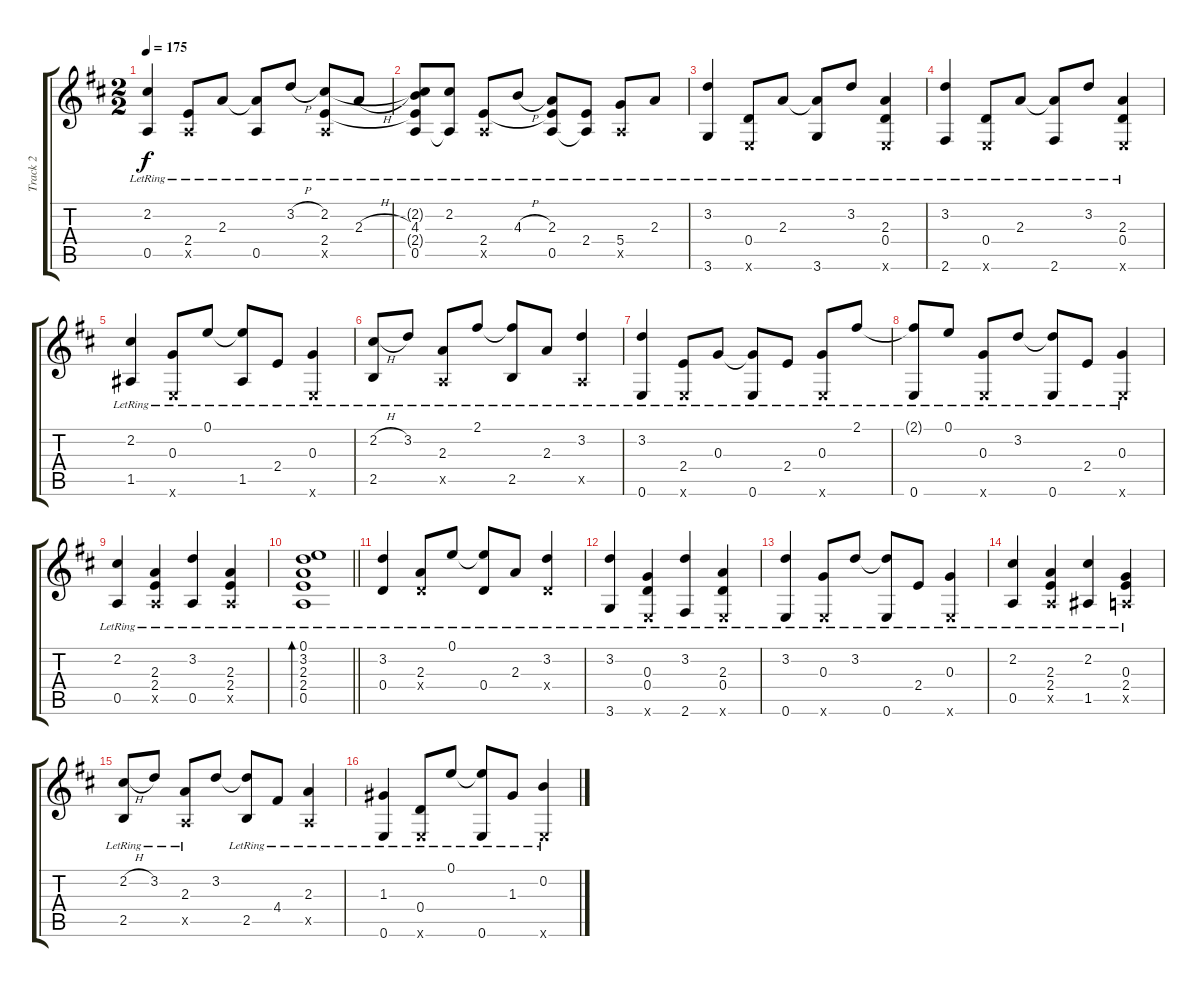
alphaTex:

\track ("Track 2" "Track 2") {instrument acousticguitarsteel}
\staff {score tabs}
\tuning (E4 B3 G3 D3 A2 E2) {hide}
\ts (2 2)
\tempo 175
\clef g2
\ks d
(2.2{lr} 0.5{lr}).4{dy f} (2.4{lr} 0.5{x}).8 2.3{lr}.8 (2.3{t} 0.5{lr}).8 3.2{h lr}.8 (2.2{lr} 2.4{lr} 0.5{x}).8 2.3{h lr}.8 |
(2.2{t} 4.3{lr} 2.4{t} 0.5{lr}).8 (2.2{lr} 0.5{t}).8 (2.4{lr} 0.5{x}).8 4.3{h lr}.8 (2.3{lr} 2.4{t} 0.5{lr}).8 (2.4{lr} 0.5{t}).8 (5.4{lr} 0.5{x}).8 2.3{lr}.8 |
(3.2{lr} 3.6{lr}).4 (0.4{lr} 0.6{x}).8 2.3{lr}.8 (2.3{t} 3.6{lr}).8 3.2{lr}.8 (2.3{lr} 0.4{lr} 0.6{x}).4 |
(3.2{lr} 2.6{lr}).4 (0.4{lr} 0.6{x}).8 2.3{lr}.8 (2.3{t} 2.6{lr}).8 3.2{lr}.8 (2.3{lr} 0.4{lr} 0.6{x}).4 |
(2.2{lr} 1.5{lr}).4 (0.3{lr} 0.6{x}).8 0.1{lr}.8 (0.1{t} 1.5{lr}).8 2.4{lr}.8 (0.3{lr} 0.6{x}).4 |
(2.2{h lr} 2.5{lr}).8 3.2{lr}.8 (2.3{lr} 0.5{x}).8 2.1{lr}.8 (2.1{t} 2.5{lr}).8 2.3{lr}.8 (3.2{lr} 0.5{x}).4 |
(3.2{lr} 0.6{lr}).4 (2.4{lr} 0.6{x}).8 0.3{lr}.8 (0.3{t} 0.6{lr}).8 2.4{lr}.8 (0.3{lr} 0.6{x}).8 2.1{lr}.8 |
(2.1{t} 0.6{lr}).8 0.1{lr}.8 (0.3{lr} 0.6{x}).8 3.2{lr}.8 (3.2{t} 0.6{lr}).8 2.4{lr}.8 (0.3{lr} 0.6{x}).4 |
(2.2{lr} 0.5{lr}).4 (2.3{lr} 2.4{lr} 0.5{x}).4 (3.2{lr} 0.5{lr}).4 (2.3{lr} 2.4{lr} 0.5{x}).4 |
\barLineRight lightlight
(0.1{lr} 3.2{lr} 2.3{lr} 2.4{lr} 0.5{lr}).1{bd 240} |
(3.2{lr} 0.4{lr}).4 (2.3{lr} 0.4{x}).8 0.1{lr}.8 (0.1{t} 0.4{lr}).8 2.3{lr}.8 (3.2{lr} 0.4{x}).4 |
(3.2{lr} 3.6{lr}).4 (0.3{lr} 0.4{lr} 0.6{x}).4 (3.2{lr} 2.6{lr}).4 (2.3{lr} 0.4{lr} 0.6{x}).4 |
(3.2{lr} 0.6{lr}).4 (0.3{lr} 0.6{x}).8 3.2{lr}.8 (3.2{t} 0.6{lr}).8 2.4{lr}.8 (0.3{lr} 0.6{x}).4 |
(2.2{lr} 0.5{lr}).4 (2.3{lr} 2.4{lr} 0.5{x}).4 (2.2{lr} 1.5{lr}).4 (0.3{lr} 2.4{lr} 0.5{x}).4 |
(2.2{h lr} 2.5{lr}).8 3.2{lr}.8 (2.3{lr} 0.5{x}).8 3.2.8 (3.2{t} 2.5{lr}).8 4.4{lr}.8 (2.3{lr} 0.5{x}).4 |
(1.3{lr} 0.6{lr}).4 (0.4{lr} 0.6{x}).8 0.1{lr}.8 (0.1{t} 0.6{lr}).8 1.3{lr}.8 (0.2{lr} 0.6{x}).4
